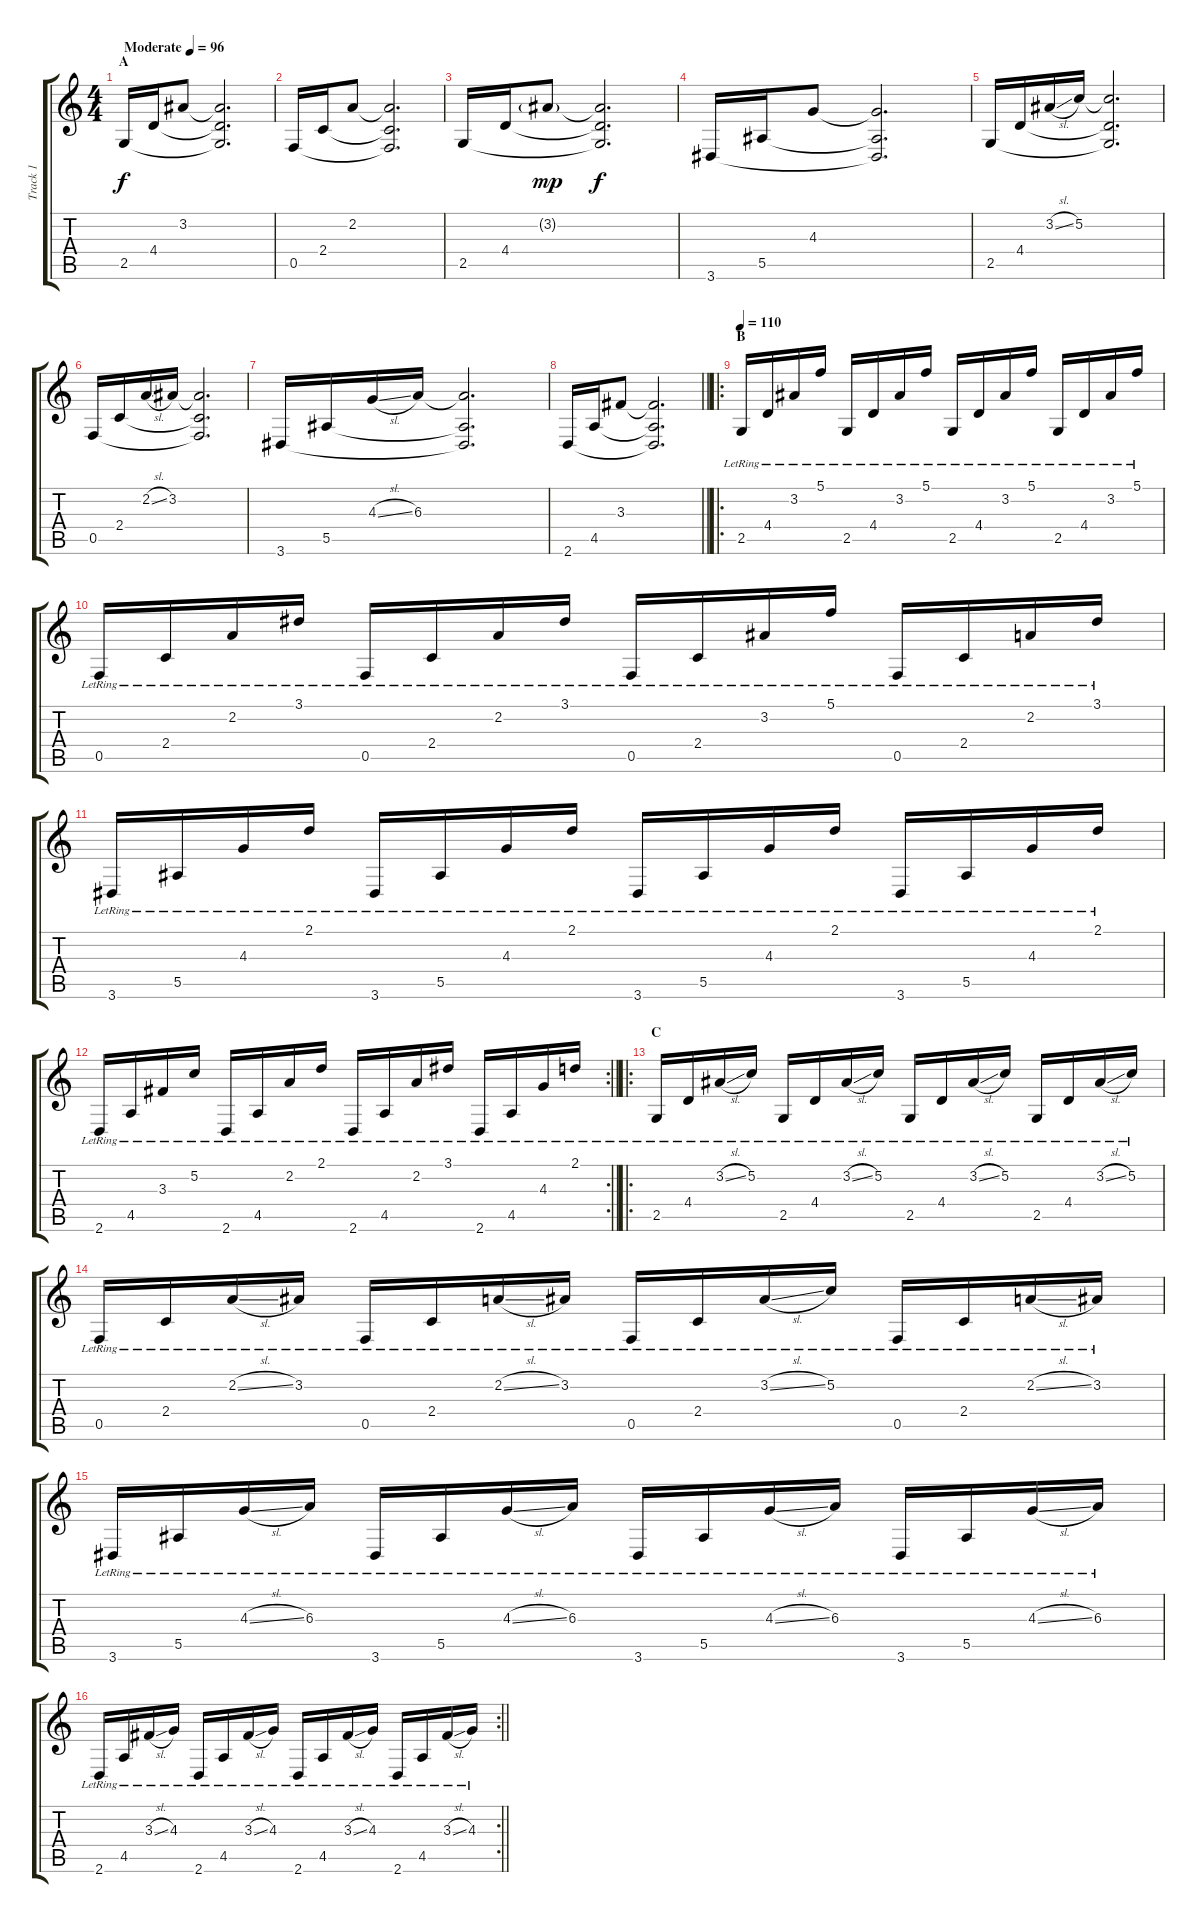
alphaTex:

\track ("Track 1" "Track 1") {instrument acousticguitarnylon}
\staff {score tabs}
\tuning (C4 G3 Eb3 Bb2 F2 C2) {hide}
\ts (4 4)
\section ("" "A")
\tempo (96 "Moderate")
\clef g2
\ks c
2.5.16{dy f instrument acousticguitarnylon} 4.4.16 3.2.8 (3.2{t} 4.4{t} 2.5{t}).2{d} |
0.5.16 2.4.16 2.2.8 (2.2{t} 2.4{t} 0.5{t}).2{d} |
2.5.16 4.4.16 3.2{g}.8{dy mp} (3.2{t} 4.4{t} 2.5{t}).2{d dy f} |
3.6.16 5.5.16 4.3.8 (4.3{t} 5.5{t} 3.6{t}).2{d} |
2.5.16 4.4.16 3.2{sl}.16 5.2.16 (5.2{t} 4.4{t} 2.5{t}).2{d} |
0.5.16 2.4.16 2.2{sl}.16 3.2.16 (3.2{t} 2.4{t} 0.5{t}).2{d} |
3.6.16 5.5.16 4.3{sl}.16 6.3.16 (6.3{t} 5.5{t} 3.6{t}).2{d} |
\barLineRight lightlight
2.6.16 4.5.16 3.3.8 (3.3{t} 4.5{t} 2.6{t}).2{d} |
\ro
\section ("" "B")
\tempo 110
2.5{lr}.16 4.4{lr}.16 3.2{lr}.16 5.1{lr}.16 2.5{lr}.16 4.4{lr}.16 3.2{lr}.16 5.1{lr}.16 2.5{lr}.16 4.4{lr}.16 3.2{lr}.16 5.1{lr}.16 2.5{lr}.16 4.4{lr}.16 3.2{lr}.16 5.1{lr}.16 |
0.5{lr}.16 2.4{lr}.16 2.2{lr}.16 3.1{lr}.16 0.5{lr}.16 2.4{lr}.16 2.2{lr}.16 3.1{lr}.16 0.5{lr}.16 2.4{lr}.16 3.2{lr}.16 5.1{lr}.16 0.5{lr}.16 2.4{lr}.16 2.2{lr}.16 3.1{lr}.16 |
3.6{lr}.16 5.5{lr}.16 4.3{lr}.16 2.1{lr}.16 3.6{lr}.16 5.5{lr}.16 4.3{lr}.16 2.1{lr}.16 3.6{lr}.16 5.5{lr}.16 4.3{lr}.16 2.1{lr}.16 3.6{lr}.16 5.5{lr}.16 4.3{lr}.16 2.1{lr}.16 |
\rc 2
\barLineRight lightlight
2.6{lr}.16 4.5{lr}.16 3.3{lr}.16 5.2{lr}.16 2.6{lr}.16 4.5{lr}.16 2.2{lr}.16 2.1{lr}.16 2.6{lr}.16 4.5{lr}.16 2.2{lr}.16 3.1{lr}.16 2.6{lr}.16 4.5{lr}.16 4.3{lr}.16 2.1{lr}.16 |
\ro
\section ("" "C")
2.5{lr}.16 4.4{lr}.16 3.2{sl lr}.16 5.2{lr}.16 2.5{lr}.16 4.4{lr}.16 3.2{sl lr}.16 5.2{lr}.16 2.5{lr}.16 4.4{lr}.16 3.2{sl lr}.16 5.2{lr}.16 2.5{lr}.16 4.4{lr}.16 3.2{sl lr}.16 5.2{lr}.16 |
0.5{lr}.16 2.4{lr}.16 2.2{sl lr}.16 3.2{lr}.16 0.5{lr}.16 2.4{lr}.16 2.2{sl lr}.16 3.2{lr}.16 0.5{lr}.16 2.4{lr}.16 3.2{sl lr}.16 5.2{lr}.16 0.5{lr}.16 2.4{lr}.16 2.2{sl lr}.16 3.2{lr}.16 |
3.6{lr}.16 5.5{lr}.16 4.3{sl lr}.16 6.3{lr}.16 3.6{lr}.16 5.5{lr}.16 4.3{sl lr}.16 6.3{lr}.16 3.6{lr}.16 5.5{lr}.16 4.3{sl lr}.16 6.3{lr}.16 3.6{lr}.16 5.5{lr}.16 4.3{sl lr}.16 6.3{lr}.16 |
\rc 2
\barLineRight lightlight
2.6{lr}.16 4.5{lr}.16 3.3{sl lr}.16 4.3{lr}.16 2.6{lr}.16 4.5{lr}.16 3.3{sl lr}.16 4.3{lr}.16 2.6{lr}.16 4.5{lr}.16 3.3{sl lr}.16 4.3{lr}.16 2.6{lr}.16 4.5{lr}.16 3.3{sl lr}.16 4.3{lr}.16
